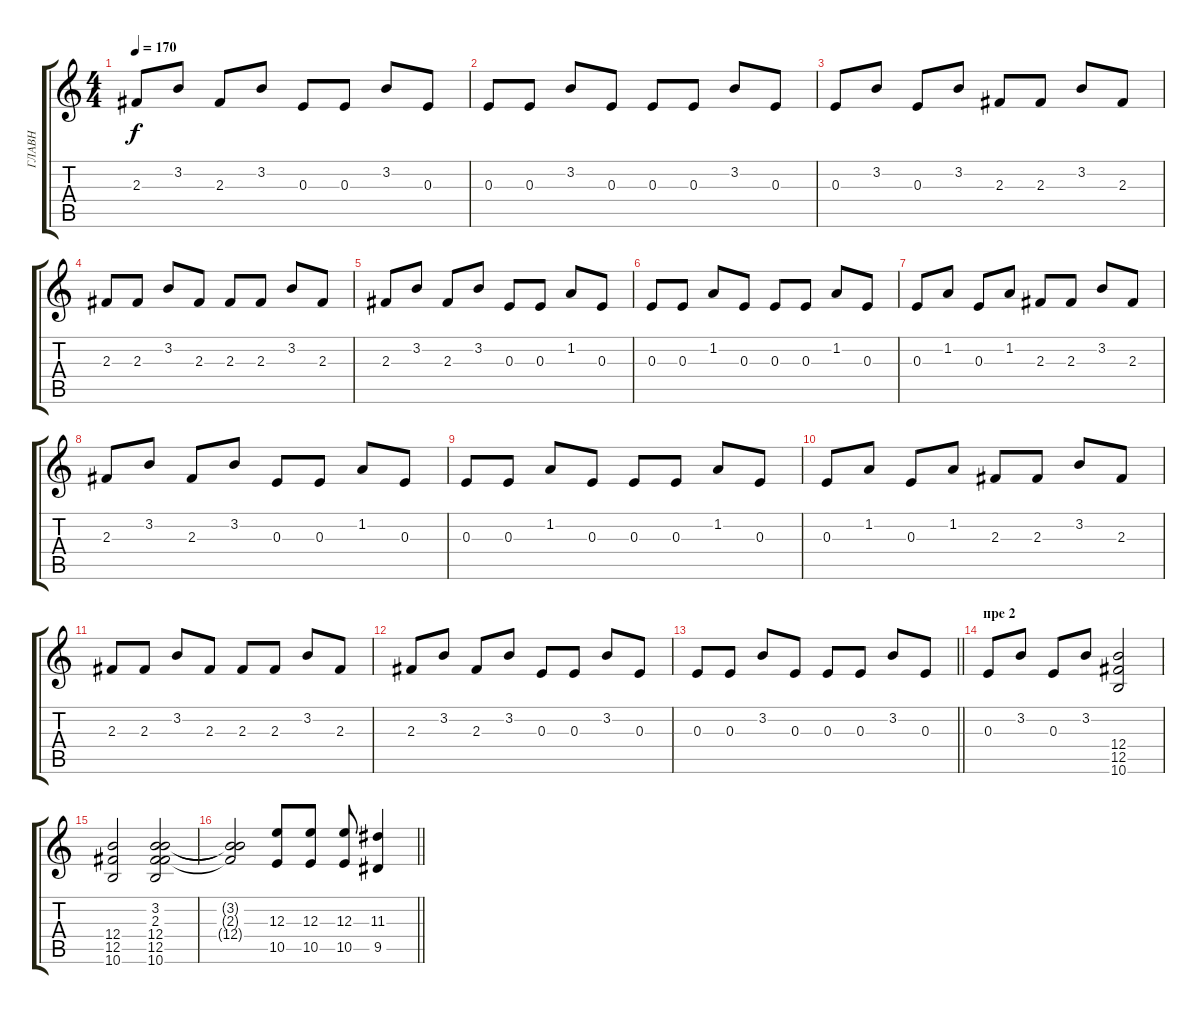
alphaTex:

\track ("ГЛАВН" "ГЛАВН") {instrument overdrivenguitar}
\staff {score tabs}
\tuning (Db4 Ab3 E3 B2 Gb2 Db2) {hide}
\ts (4 4)
\tempo 170
\clef g2
\ks c
2.3.8{dy f} 3.2.8 2.3.8 3.2.8 0.3.8 0.3.8 3.2.8 0.3.8 |
0.3.8 0.3.8 3.2.8 0.3.8 0.3.8 0.3.8 3.2.8 0.3.8 |
0.3.8 3.2.8 0.3.8 3.2.8 2.3.8 2.3.8 3.2.8 2.3.8 |
2.3.8 2.3.8 3.2.8 2.3.8 2.3.8 2.3.8 3.2.8 2.3.8 |
2.3.8 3.2.8 2.3.8 3.2.8 0.3.8 0.3.8 1.2.8 0.3.8 |
0.3.8 0.3.8 1.2.8 0.3.8 0.3.8 0.3.8 1.2.8 0.3.8 |
0.3.8 1.2.8 0.3.8 1.2.8 2.3.8 2.3.8 3.2.8 2.3.8 |
2.3.8 3.2.8 2.3.8 3.2.8 0.3.8 0.3.8 1.2.8 0.3.8 |
0.3.8 0.3.8 1.2.8 0.3.8 0.3.8 0.3.8 1.2.8 0.3.8 |
0.3.8 1.2.8 0.3.8 1.2.8 2.3.8 2.3.8 3.2.8 2.3.8 |
2.3.8 2.3.8 3.2.8 2.3.8 2.3.8 2.3.8 3.2.8 2.3.8 |
2.3.8 3.2.8 2.3.8 3.2.8 0.3.8 0.3.8 3.2.8 0.3.8 |
\barLineRight lightlight
0.3.8 0.3.8 3.2.8 0.3.8 0.3.8 0.3.8 3.2.8 0.3.8 |
\section ("" "пре 2")
0.3.8 3.2.8 0.3.8 3.2.8 (12.4 12.5 10.6).2 |
(12.4 12.5 10.6).2 (3.2 2.3 12.4 12.5 10.6).2 |
\barLineRight lightlight
(3.2{t} 2.3{t} 12.4{t}).2 (12.3 10.5).8 (12.3 10.5).8 (12.3 10.5).8 (11.3 9.5).4
